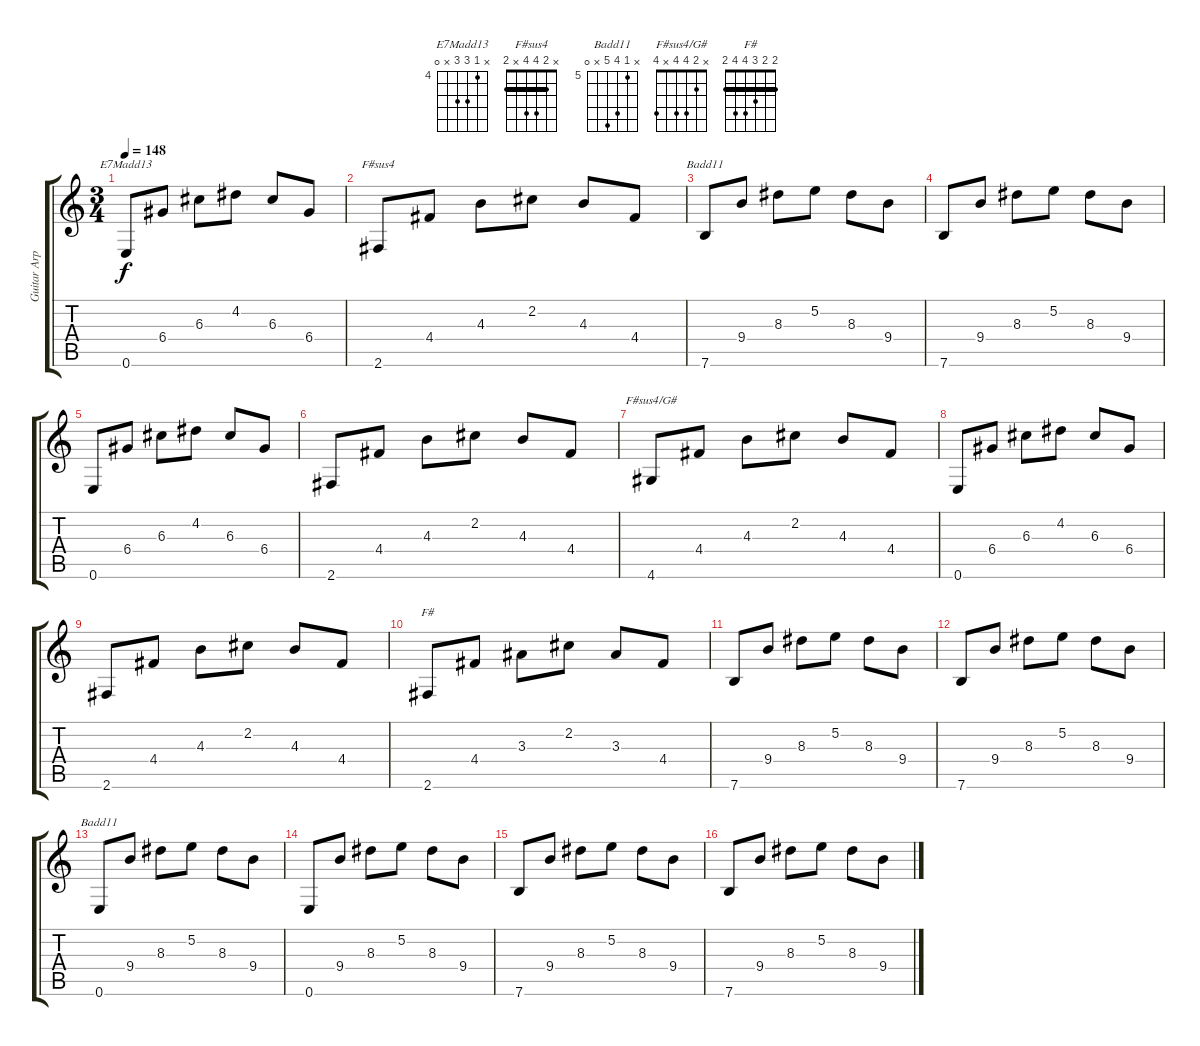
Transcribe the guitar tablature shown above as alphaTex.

\track ("Guitar Arpeggios" "Guitar Arp") {instrument electricguitarmuted}
\staff {score tabs}
\tuning (E4 B3 G3 D3 A2 E2) {hide}
\chord ("E7Madd13" x 4 6 6 x 0) {firstfret 4}
\chord ("F#sus4" x 2 4 4 x 2) {barre 2}
\chord ("Badd11" x 5 8 9 x 7) {firstfret 5}
\chord ("F#sus4/G#" x 2 4 4 x 4)
\chord ("F#" 2 2 3 4 4 2) {barre 2}
\chord ("Badd11" x 5 8 9 x 0) {firstfret 5}
\ts (3 4)
\tempo 148
\clef g2
\ks c
0.6.8{ch "E7Madd13" dy f} 6.4.8 6.3.8 4.2.8 6.3.8 6.4.8 |
2.6.8{ch "F#sus4"} 4.4.8 4.3.8 2.2.8 4.3.8 4.4.8 |
7.6.8{ch "Badd11"} 9.4.8 8.3.8 5.2.8 8.3.8 9.4.8 |
7.6.8 9.4.8 8.3.8 5.2.8 8.3.8 9.4.8 |
0.6.8 6.4.8 6.3.8 4.2.8 6.3.8 6.4.8 |
2.6.8 4.4.8 4.3.8 2.2.8 4.3.8 4.4.8 |
4.6.8{ch "F#sus4/G#"} 4.4.8 4.3.8 2.2.8 4.3.8 4.4.8 |
0.6.8 6.4.8 6.3.8 4.2.8 6.3.8 6.4.8 |
2.6.8 4.4.8 4.3.8 2.2.8 4.3.8 4.4.8 |
2.6.8{ch "F#"} 4.4.8 3.3.8 2.2.8 3.3.8 4.4.8 |
7.6.8 9.4.8 8.3.8 5.2.8 8.3.8 9.4.8 |
7.6.8 9.4.8 8.3.8 5.2.8 8.3.8 9.4.8 |
0.6.8{ch "Badd11"} 9.4.8 8.3.8 5.2.8 8.3.8 9.4.8 |
0.6.8 9.4.8 8.3.8 5.2.8 8.3.8 9.4.8 |
7.6.8 9.4.8 8.3.8 5.2.8 8.3.8 9.4.8 |
7.6.8 9.4.8 8.3.8 5.2.8 8.3.8 9.4.8
